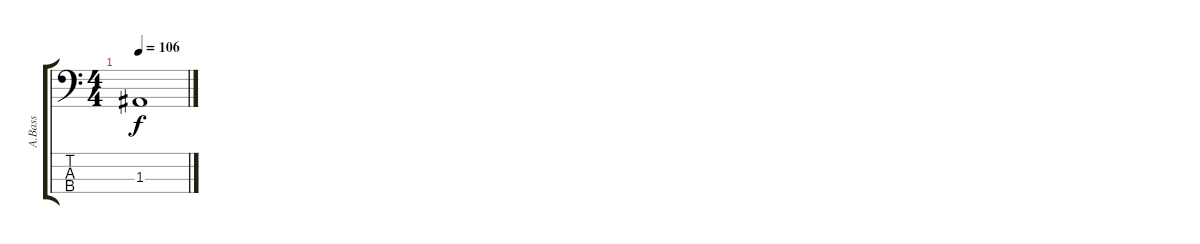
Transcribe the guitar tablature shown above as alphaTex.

\track ("A.Bass" "A.Bass") {instrument acousticbass}
\staff {score tabs}
\tuning (G2 D2 A1 E1) {hide}
\ts (4 4)
\tempo 106
\clef f4
\ks c
1.3{t}.1{dy f}
